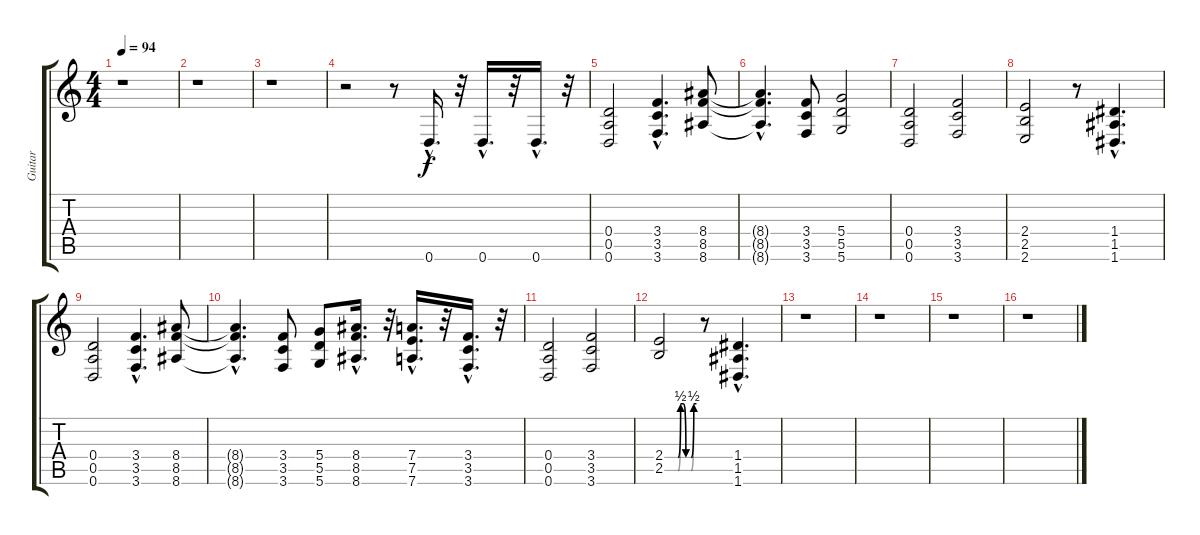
\track ("Guitar" "Guitar") {instrument distortionguitar}
\staff {score tabs}
\tuning (E4 B3 G3 D3 A2 D2) {hide}
\ts (4 4)
\tempo 94
\clef g2
\ks c
r.1{dy f instrument distortionguitar} |
r.1 |
r.1 |
r.2 r.8 0.6{hac}.16{d} r.32 0.6{hac}.16{d} r.32 0.6{hac}.16{d} r.32 |
(0.4 0.5 0.6).2 (3.4{hac} 3.5{hac} 3.6{hac}).4{d} (8.4 8.5 8.6).8 |
(8.4{hac t} 8.5{hac t} 8.6{hac t}).4{d} (3.4 3.5 3.6).8 (5.4 5.5 5.6).2 |
(0.4 0.5 0.6).2 (3.4 3.5 3.6).2 |
(2.4 2.5 2.6).2 r.8 (1.4{hac} 1.5{hac} 1.6{hac}).4{d} |
(0.4 0.5 0.6).2 (3.4{hac} 3.5{hac} 3.6{hac}).4{d} (8.4 8.5 8.6).8 |
(8.4{hac t} 8.5{hac t} 8.6{hac t}).4{d} (3.4 3.5 3.6).8 (5.4 5.5 5.6).8 (8.4{hac} 8.5{hac} 8.6{hac}).16{d} r.32 (7.4{hac} 7.5{hac} 7.6{hac}).16{d} r.32 (3.4{hac} 3.5{hac} 3.6{hac}).16{d} r.32 |
(0.4 0.5 0.6).2 (3.4 3.5 3.6).2 |
(2.4{be (custom 0 0 25 0 30 2 35 2 40 0 50 0 55 2 60 2)} 2.5{be (custom 0 0 25 0 30 2 35 2 40 0 50 0 55 2 60 2)}).2 r.8 (1.4{hac} 1.5{hac} 1.6{hac}).4{d} |
r.1 |
r.1 |
r.1 |
r.1
